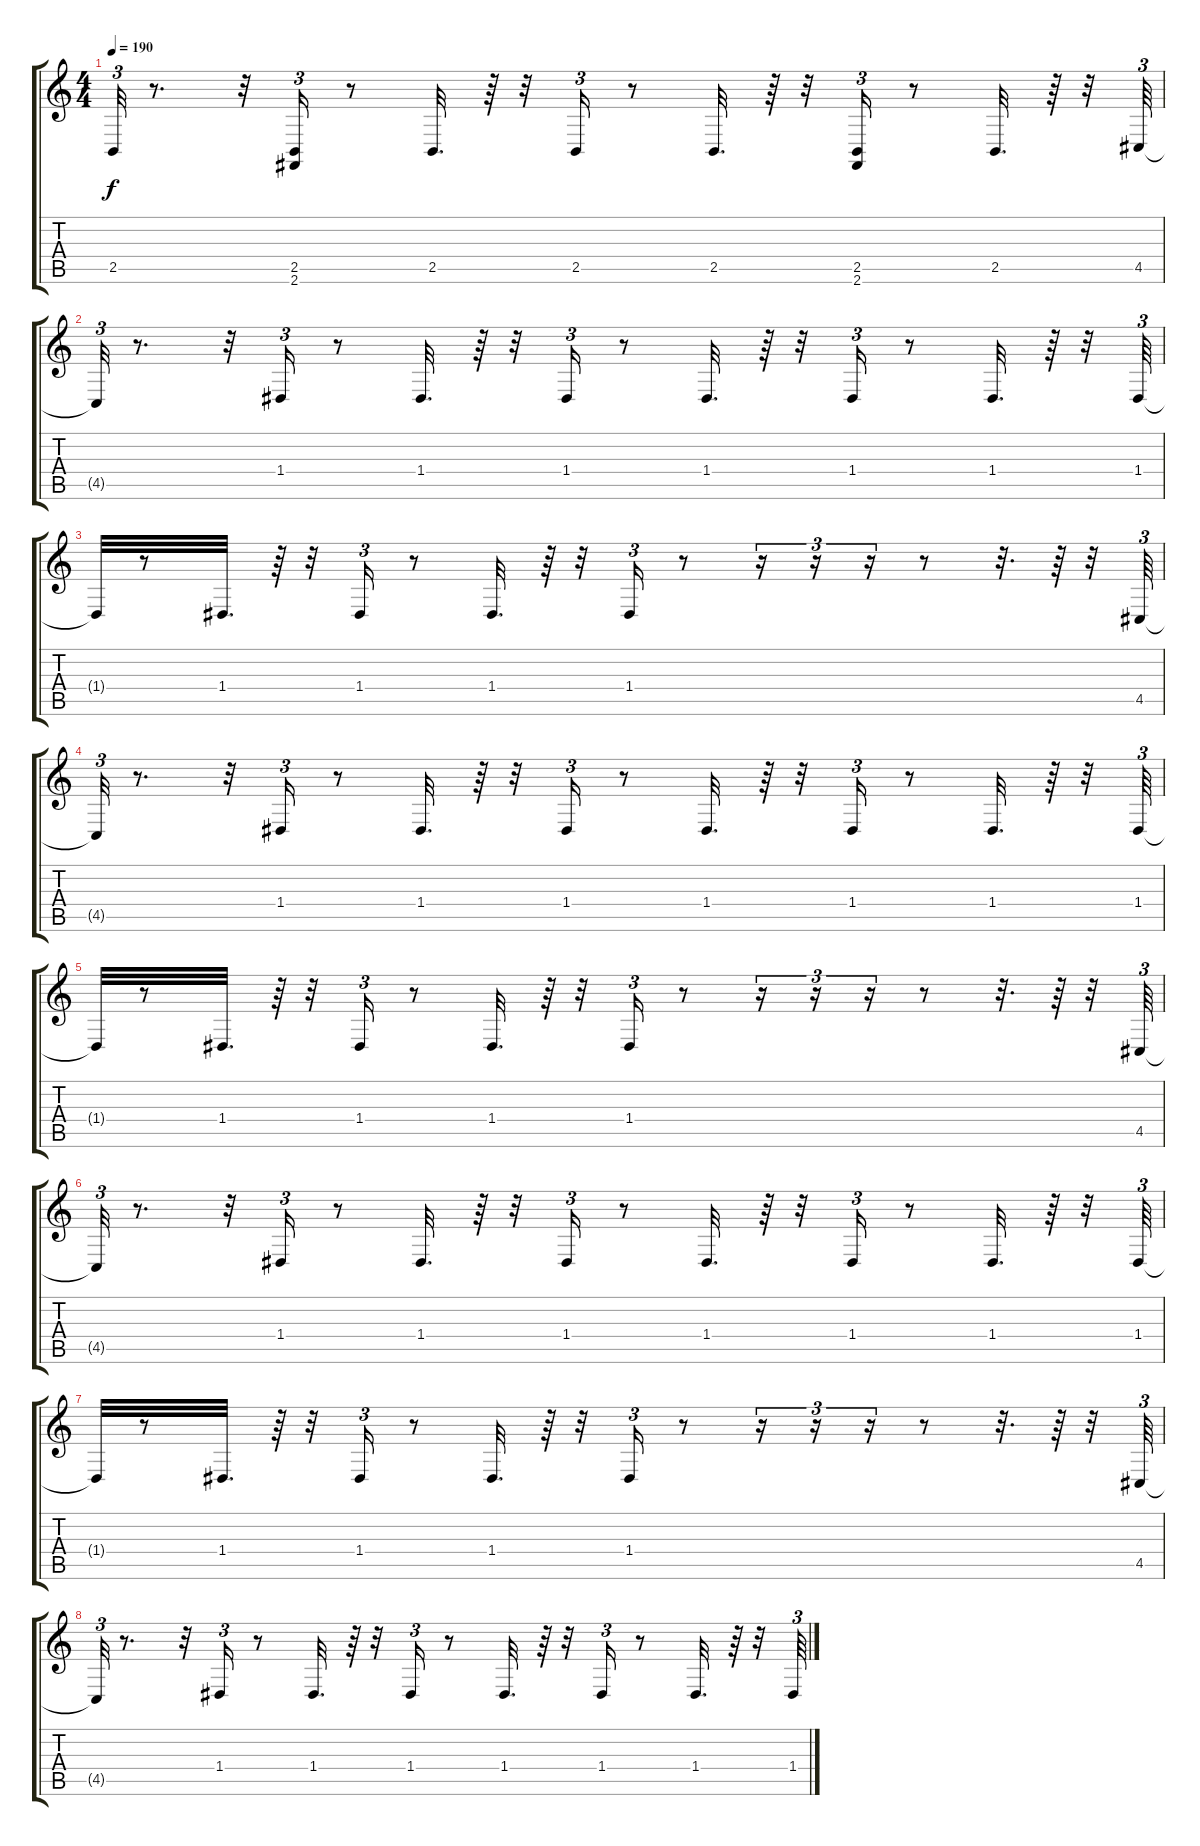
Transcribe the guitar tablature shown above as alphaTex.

\track "" {instrument acousticgrandpiano}
\staff {score tabs}
\tuning (E4 B3 G3 D3 A2 E2) {hide}
\ts (4 4)
\tempo 190
\clef g2
\ks c
2.5{t}.32{tu (3 2) dy f} r.8{d} r.32 (2.5 2.6).16{tu (3 2)} r.8 2.5.32{d} r.64 r.32 2.5.16{tu (3 2)} r.8 2.5.32{d} r.64 r.32 (2.5 2.6).16{tu (3 2)} r.8 2.5.32{d} r.64 r.32 4.5.64{tu (3 2)} |
4.5{t}.32{tu (3 2)} r.8{d} r.32 1.4.16{tu (3 2)} r.8 1.4.32{d} r.64 r.32 1.4.16{tu (3 2)} r.8 1.4.32{d} r.64 r.32 1.4.16{tu (3 2)} r.8 1.4.32{d} r.64 r.32 1.4.64{tu (3 2)} |
1.4{t}.32 r.8 1.4.32{d} r.64 r.32 1.4.16{tu (3 2)} r.8 1.4.32{d} r.64 r.32 1.4.16{tu (3 2)} r.8 r.16{tu (3 2)} r.16{tu (3 2)} r.16{tu (3 2)} r.8 r.32{d} r.64 r.32 4.5.64{tu (3 2)} |
4.5{t}.32{tu (3 2)} r.8{d} r.32 1.4.16{tu (3 2)} r.8 1.4.32{d} r.64 r.32 1.4.16{tu (3 2)} r.8 1.4.32{d} r.64 r.32 1.4.16{tu (3 2)} r.8 1.4.32{d} r.64 r.32 1.4.64{tu (3 2)} |
1.4{t}.32 r.8 1.4.32{d} r.64 r.32 1.4.16{tu (3 2)} r.8 1.4.32{d} r.64 r.32 1.4.16{tu (3 2)} r.8 r.16{tu (3 2)} r.16{tu (3 2)} r.16{tu (3 2)} r.8 r.32{d} r.64 r.32 4.5.64{tu (3 2)} |
4.5{t}.32{tu (3 2)} r.8{d} r.32 1.4.16{tu (3 2)} r.8 1.4.32{d} r.64 r.32 1.4.16{tu (3 2)} r.8 1.4.32{d} r.64 r.32 1.4.16{tu (3 2)} r.8 1.4.32{d} r.64 r.32 1.4.64{tu (3 2)} |
1.4{t}.32 r.8 1.4.32{d} r.64 r.32 1.4.16{tu (3 2)} r.8 1.4.32{d} r.64 r.32 1.4.16{tu (3 2)} r.8 r.16{tu (3 2)} r.16{tu (3 2)} r.16{tu (3 2)} r.8 r.32{d} r.64 r.32 4.5.64{tu (3 2)} |
4.5{t}.32{tu (3 2)} r.8{d} r.32 1.4.16{tu (3 2)} r.8 1.4.32{d} r.64 r.32 1.4.16{tu (3 2)} r.8 1.4.32{d} r.64 r.32 1.4.16{tu (3 2)} r.8 1.4.32{d} r.64 r.32 1.4.64{tu (3 2)}
